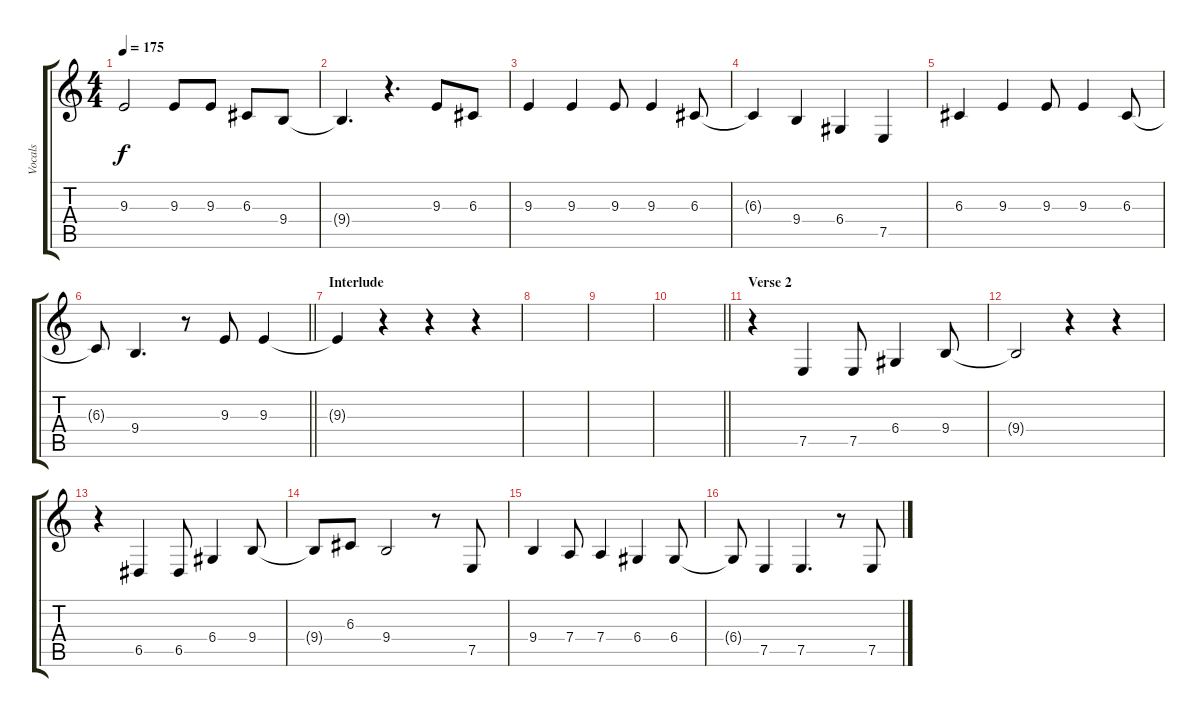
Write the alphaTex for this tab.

\track ("Vocals" "Vocals") {instrument altosax}
\staff {score tabs}
\tuning (E4 B3 G3 D3 A2 E2) {hide}
\ts (4 4)
\tempo 175
\clef g2
\ks c
9.3.2{dy f} 9.3.8 9.3.8 6.3.8 9.4.8 |
9.4{t}.4{d} r.4{d} 9.3.8 6.3.8 |
9.3.4 9.3.4 9.3.8 9.3.4 6.3.8 |
6.3{t}.4 9.4.4 6.4.4 7.5.4 |
6.3.4 9.3.4 9.3.8 9.3.4 6.3.8 |
\barLineRight lightlight
6.3{t}.8 9.4.4{d} r.8 9.3.8 9.3.4 |
\section ("" "Interlude")
9.3{t}.4 r.4 r.4 r.4 |
|
|
\barLineRight lightlight
|
\section ("" "Verse 2")
r.4 7.5.4 7.5.8 6.4.4 9.4.8 |
9.4{t}.2 r.4 r.4 |
r.4 6.5.4 6.5.8 6.4.4 9.4.8 |
9.4{t}.8 6.3.8 9.4.2 r.8 7.5.8 |
9.4.4 7.4.8 7.4.4 6.4.4 6.4.8 |
6.4{t}.8 7.5.4 7.5.4{d} r.8 7.5.8
